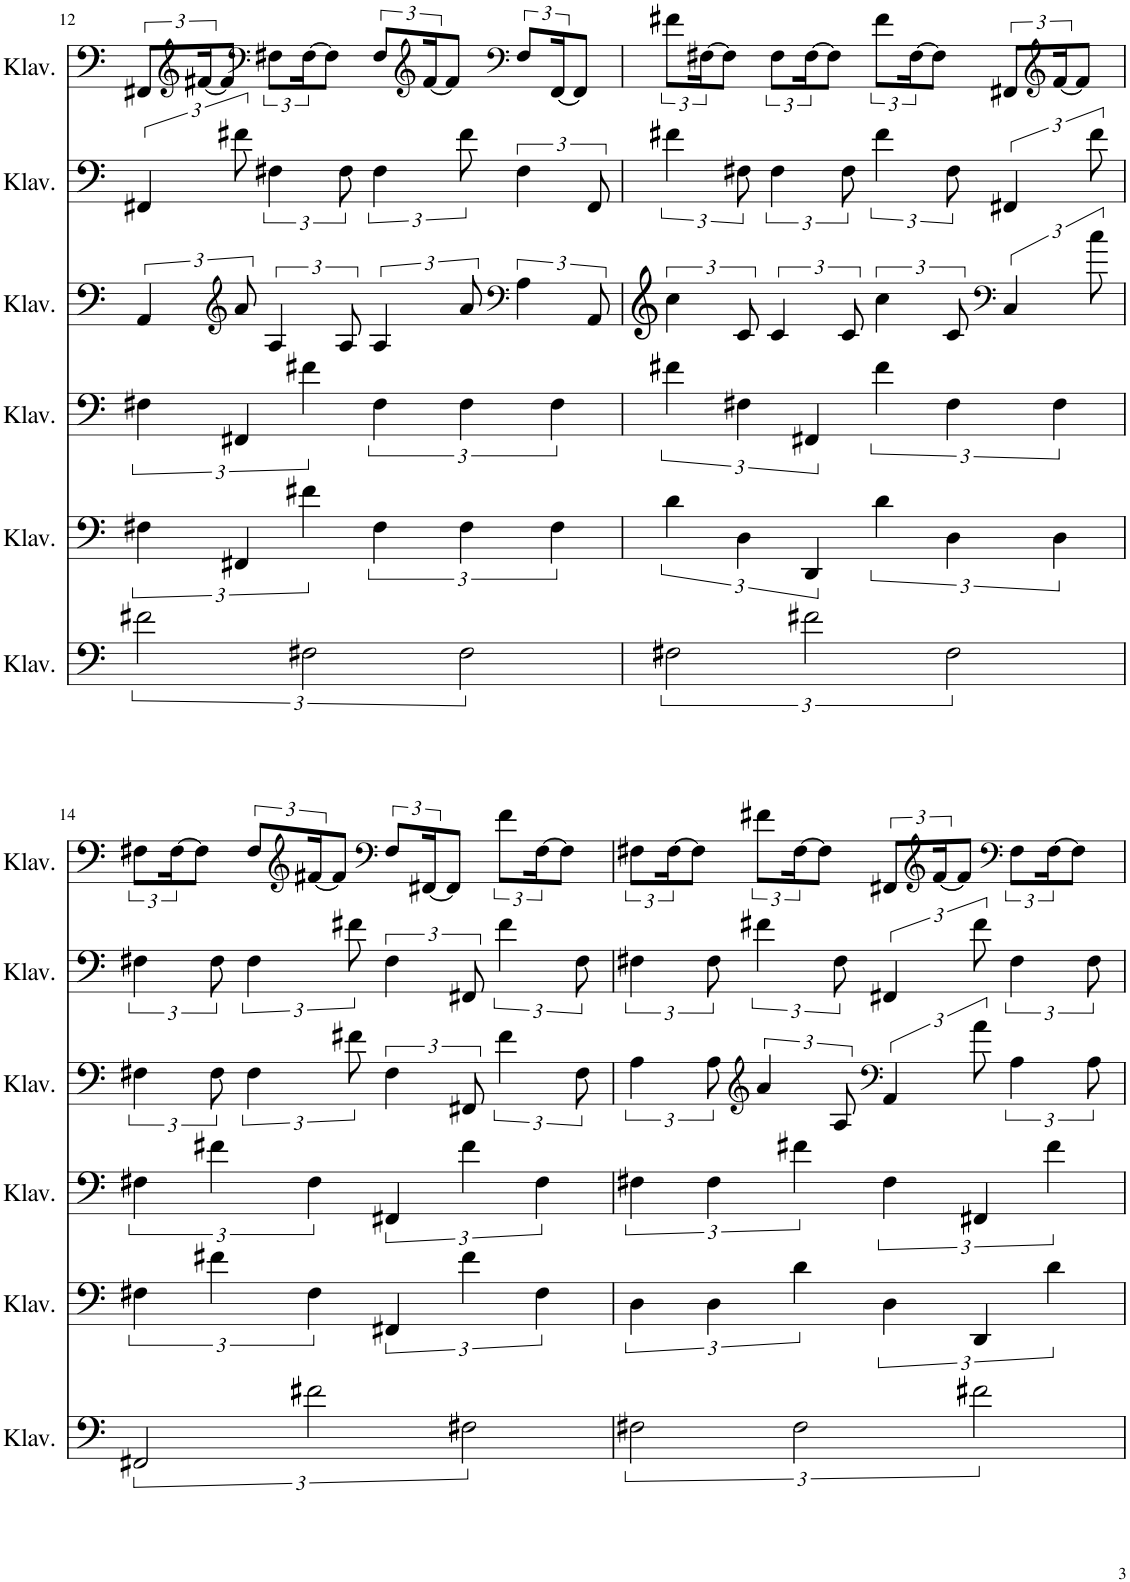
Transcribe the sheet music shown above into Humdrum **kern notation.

**kern	**kern	**kern	**kern	**kern	**kern
*part6	*part5	*part4	*part3	*part2	*part1
*staff6	*staff5	*staff4	*staff3	*staff2	*staff1
*I"Klavier	*I"Klavier	*I"Klavier	*I"Klavier	*I"Klavier	*I"Klavier
*I'Klav.	*I'Klav.	*I'Klav.	*I'Klav.	*I'Klav.	*I'Klav.
!!LO:PB:g=z
*clefG2	*clefF4	*clefF4	*clefG2	*clefF4	*clefG2
*k[]	*k[]	*k[]	*k[]	*k[]	*k[]
*M4/4	*M4/4	*M4/4	*M4/4	*M4/4	*M4/4
=12	=12	=12	=12	=12	=12
3f#X\	6F#X\	6F#X\	6AA/	6FF#X/	12FF#X/L
*	*	*	*	*	*clefG2
.	.	.	.	.	[24f#X/K
.	.	.	.	.	8f#/J]
*	*	*	*clefG2	*	*
.	6FF#X/	6FF#X/	12a/	12f#X\	.
*	*	*	*	*	*clefF4
.	.	.	6A/	6F#X\	12F#X\L
3F#X\	6f#X\	6f#X\	.	.	[24F#\K
.	.	.	.	.	8F#\J]
.	.	.	12A/	12F#\	.
.	6F#\	6F#\	6A/	6F#\	12F#/L
*	*	*	*	*	*clefG2
.	.	.	.	.	[24f#/K
.	.	.	.	.	8f#/J]
3F#\	6F#\	6F#\	12a/	12f#\	.
*	*	*	*clefF4	*	*clefF4
.	.	.	6A\	6F#\	12F#/L
.	6F#\	6F#\	.	.	[24FF#/K
.	.	.	.	.	8FF#/J]
.	.	.	12AA/	12FF#/	.
=13	=13	=13	=13	=13	=13
3F#X\	6d\	6f#X\	6cc\	6f#X\	12f#X\L
.	.	.	.	.	[24F#X\K
.	.	.	.	.	8F#\J]
.	6D\	6F#X\	12c/	12F#X\	.
.	.	.	6c/	6F#\	12F#\L
3f#X\	6DD/	6FF#X/	.	.	[24F#\K
.	.	.	.	.	8F#\J]
.	.	.	12c/	12F#\	.
.	6d\	6f#\	6cc\	6f#\	12f#\L
.	.	.	.	.	[24F#\K
.	.	.	.	.	8F#\J]
3F#\	6D\	6F#\	12c/	12F#\	.
*	*	*	*clefF4	*	*
.	.	.	6C/	6FF#X/	12FF#X/L
*	*	*	*	*	*clefG2
.	6D\	6F#\	.	.	[24f#/K
.	.	.	.	.	8f#/J]
.	.	.	12cc\	12f#\	.
!!LO:LB:g=z
=14	=14	=14	=14	=14	=14
3FF#X/	6F#X\	6F#X\	6F#X\	6F#X\	12F#X\L
.	.	.	.	.	[24F#\K
.	.	.	.	.	8F#\J]
.	6f#X\	6f#X\	12F#\	12F#\	.
.	.	.	6F#\	6F#\	12F#/L
*	*	*	*	*	*clefG2
3f#X\	6F#\	6F#\	.	.	[24f#X/K
.	.	.	.	.	8f#/J]
.	.	.	12f#X\	12f#X\	.
*	*	*	*	*	*clefF4
.	6FF#X/	6FF#X/	6F#\	6F#\	12F#/L
.	.	.	.	.	[24FF#X/K
.	.	.	.	.	8FF#/J]
3F#X\	6f#\	6f#\	12FF#X/	12FF#X/	.
.	.	.	6f#\	6f#\	12f#\L
.	6F#\	6F#\	.	.	[24F#\K
.	.	.	.	.	8F#\J]
.	.	.	12F#\	12F#\	.
=15	=15	=15	=15	=15	=15
3F#X\	6D\	6F#X\	6A\	6F#X\	12F#X\L
.	.	.	.	.	[24F#\K
.	.	.	.	.	8F#\J]
.	6D\	6F#\	12A\	12F#\	.
*	*	*	*clefG2	*	*
.	.	.	6a/	6f#X\	12f#X\L
3F#\	6d\	6f#X\	.	.	[24F#\K
.	.	.	.	.	8F#\J]
.	.	.	12A/	12F#\	.
*	*	*	*clefF4	*	*
.	6D\	6F#\	6AA/	6FF#X/	12FF#X/L
*	*	*	*	*	*clefG2
.	.	.	.	.	[24f#/K
.	.	.	.	.	8f#/J]
3f#X\	6DD/	6FF#X/	12a\	12f#\	.
*	*	*	*	*	*clefF4
.	.	.	6A\	6F#\	12F#\L
.	6d\	6f#\	.	.	[24F#\K
.	.	.	.	.	8F#\J]
.	.	.	12A\	12F#\	.
=	=	=	=	=	=
*-	*-	*-	*-	*-	*-
